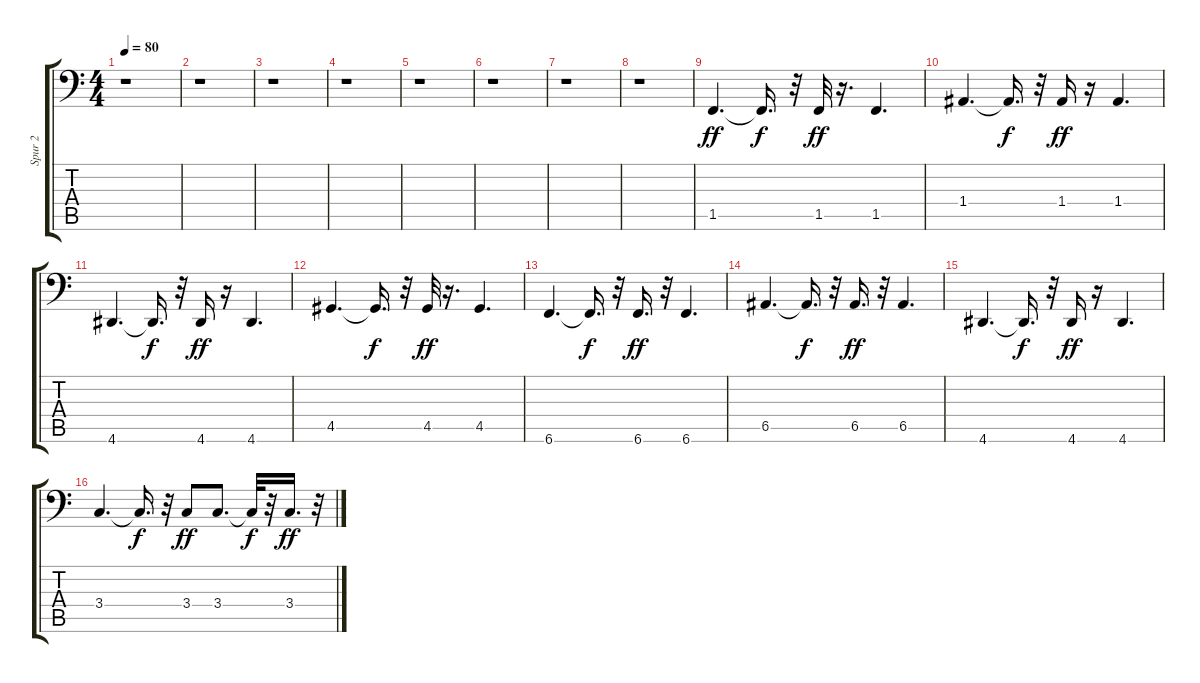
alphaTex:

\track ("Spur 2" "Spur 2") {instrument electricbasspick}
\staff {score tabs}
\tuning (C3 G2 D2 A1 E1 B0) {hide}
\ts (4 4)
\tempo 80
\clef f4
\ks c
r.1{dy ff instrument electricbasspick} |
r.1 |
r.1 |
r.1 |
r.1 |
r.1 |
r.1 |
r.1 |
1.5.4{d} 1.5{t}.16{d dy f} r.32 1.5.32{dy ff} r.16{d} 1.5.4{d} |
1.4.4{d} 1.4{t}.16{d dy f} r.32 1.4.16{dy ff} r.16 1.4.4{d} |
4.6.4{d} 4.6{t}.16{d dy f} r.32 4.6.16{dy ff} r.16 4.6.4{d} |
4.5.4{d} 4.5{t}.16{d dy f} r.32 4.5.32{dy ff} r.16{d} 4.5.4{d} |
6.6.4{d} 6.6{t}.16{d dy f} r.32 6.6.16{d dy ff} r.32 6.6.4{d} |
6.5.4{d} 6.5{t}.16{d dy f} r.32 6.5.16{d dy ff} r.32 6.5.4{d} |
4.6.4{d} 4.6{t}.16{d dy f} r.32 4.6.16{dy ff} r.16 4.6.4{d} |
3.4.4{d} 3.4{t}.16{d dy f} r.32 3.4.8{dy ff} 3.4.8{d} 3.4{t}.32{dy f} r.32 3.4.16{d dy ff} r.32
